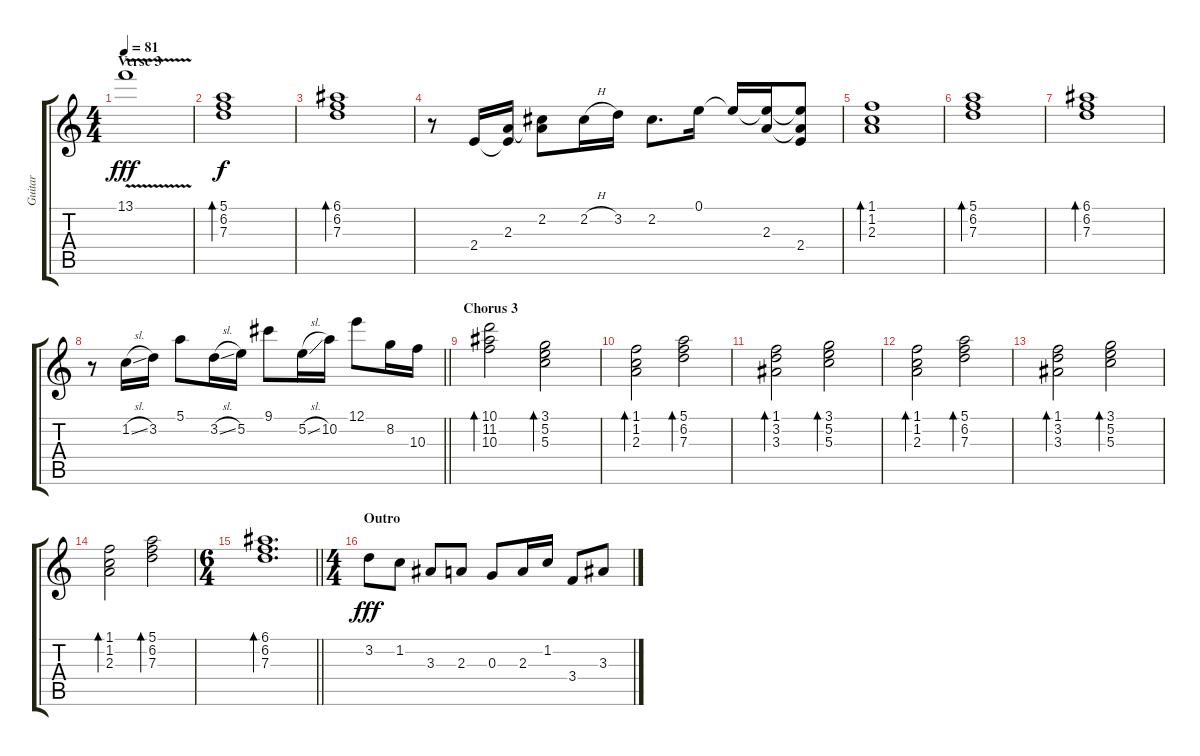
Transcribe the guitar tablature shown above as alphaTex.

\track ("Guitar" "Guitar") {instrument electricguitarclean}
\staff {score tabs}
\tuning (E4 B3 G3 D3 A2 E2) {hide}
\ts (4 4)
\section ("" "Verse 3")
\tempo 81
\clef g2
\ks c
13.1{v}.1{dy fff} |
(5.1 6.2 7.3).1{bd 120 dy f volume 13 instrument electricguitarclean} |
(6.1 6.2 7.3).1{bd 120} |
r.8 2.4.16 (2.3 2.4{t}).16 (2.2 2.3{t}).8 2.2{h}.16 3.2.16 2.2.8{d} 0.1.16 0.1{t}.16 (0.1{t} 2.3).16 (0.1{t} 2.3{t} 2.4).8 |
(1.1 1.2 2.3).1{bd 120} |
(5.1 6.2 7.3).1{bd 120} |
(6.1 6.2 7.3).1{bd 120} |
\barLineRight lightlight
r.8 1.2{sl}.16 3.2.16 5.1.8 3.2{sl}.16 5.2.16 9.1.8 5.2{sl}.16 10.2.16 12.1.8 8.2.16 10.3.16 |
\section ("" "Chorus 3")
(10.1 11.2 10.3).2{bd 120} (3.1 5.2 5.3).2{bd 120} |
(1.1 1.2 2.3).2{bd 120} (5.1 6.2 7.3).2{bd 120} |
(1.1 3.2 3.3).2{bd 120} (3.1 5.2 5.3).2{bd 120} |
(1.1 1.2 2.3).2{bd 120} (5.1 6.2 7.3).2{bd 120} |
(1.1 3.2 3.3).2{bd 120} (3.1 5.2 5.3).2{bd 120} |
(1.1 1.2 2.3).2{bd 120} (5.1 6.2 7.3).2{bd 120} |
\ts (6 4)
\barLineRight lightlight
(6.1 6.2 7.3).1{d bd 240} |
\ts (4 4)
\section ("" "Outro")
3.2.8{dy fff volume 16 instrument electricguitarclean} 1.2.8 3.3.8 2.3.8 0.3.8 2.3.16 1.2.16 3.4.8 3.3.8
